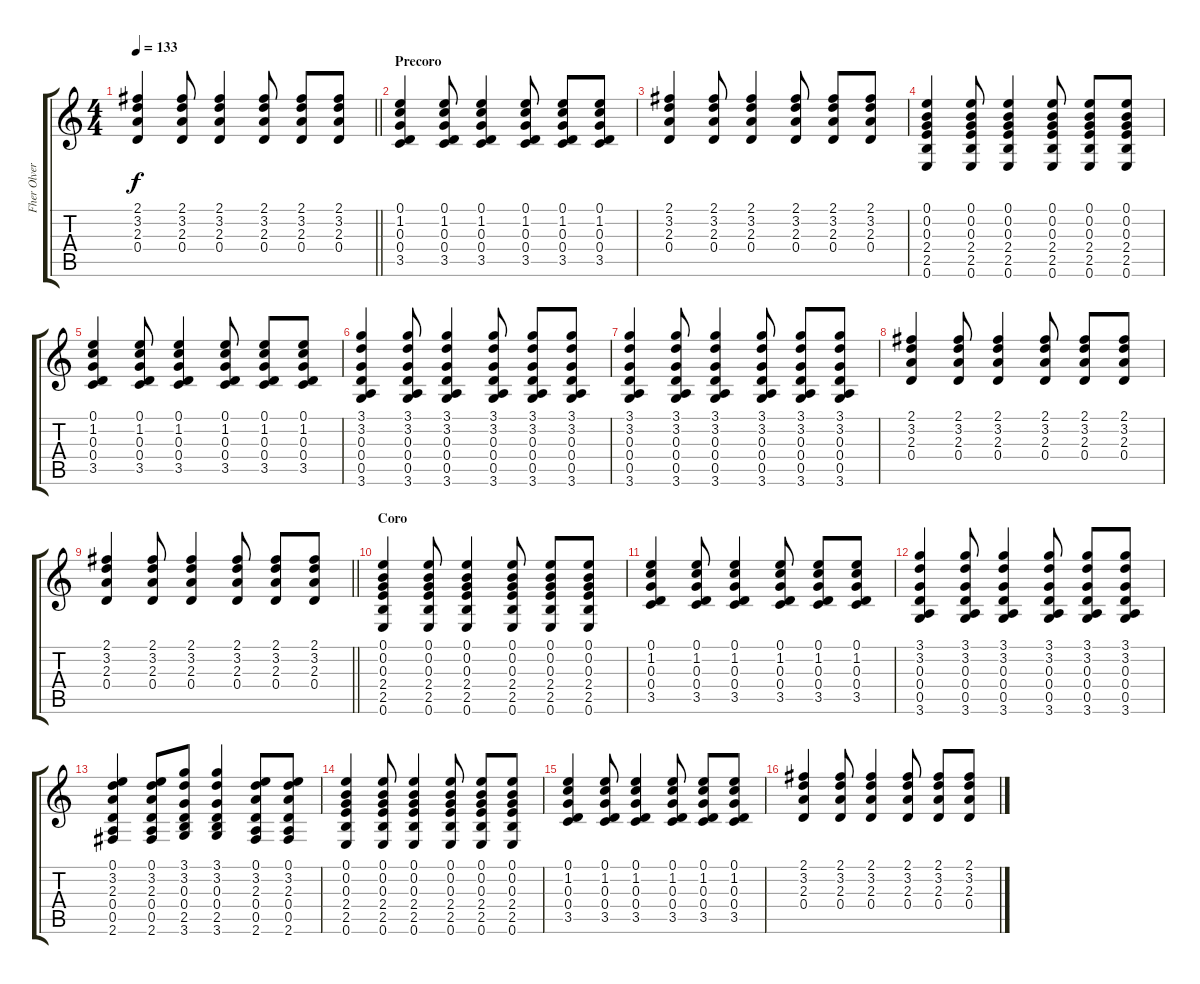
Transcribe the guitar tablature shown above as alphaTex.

\track ("Fher Olvera" "Fher Olver") {instrument acousticguitarnylon}
\staff {score tabs}
\tuning (E4 B3 G3 D3 A2 E2) {hide}
\ts (4 4)
\tempo 133
\clef g2
\barLineRight lightlight
\ks c
(2.1 3.2 2.3 0.4).4{dy f} (2.1 3.2 2.3 0.4).8 (2.1 3.2 2.3 0.4).4 (2.1 3.2 2.3 0.4).8 (2.1 3.2 2.3 0.4).8 (2.1 3.2 2.3 0.4).8 |
\section ("" "Precoro")
(0.1 1.2 0.3 0.4 3.5).4 (0.1 1.2 0.3 0.4 3.5).8 (0.1 1.2 0.3 0.4 3.5).4 (0.1 1.2 0.3 0.4 3.5).8 (0.1 1.2 0.3 0.4 3.5).8 (0.1 1.2 0.3 0.4 3.5).8 |
(2.1 3.2 2.3 0.4).4 (2.1 3.2 2.3 0.4).8 (2.1 3.2 2.3 0.4).4 (2.1 3.2 2.3 0.4).8 (2.1 3.2 2.3 0.4).8 (2.1 3.2 2.3 0.4).8 |
(0.1 0.2 0.3 2.4 2.5 0.6).4 (0.1 0.2 0.3 2.4 2.5 0.6).8 (0.1 0.2 0.3 2.4 2.5 0.6).4 (0.1 0.2 0.3 2.4 2.5 0.6).8 (0.1 0.2 0.3 2.4 2.5 0.6).8 (0.1 0.2 0.3 2.4 2.5 0.6).8 |
(0.1 1.2 0.3 0.4 3.5).4 (0.1 1.2 0.3 0.4 3.5).8 (0.1 1.2 0.3 0.4 3.5).4 (0.1 1.2 0.3 0.4 3.5).8 (0.1 1.2 0.3 0.4 3.5).8 (0.1 1.2 0.3 0.4 3.5).8 |
(3.1 3.2 0.3 0.4 0.5 3.6).4 (3.1 3.2 0.3 0.4 0.5 3.6).8 (3.1 3.2 0.3 0.4 0.5 3.6).4 (3.1 3.2 0.3 0.4 0.5 3.6).8 (3.1 3.2 0.3 0.4 0.5 3.6).8 (3.1 3.2 0.3 0.4 0.5 3.6).8 |
(3.1 3.2 0.3 0.4 0.5 3.6).4 (3.1 3.2 0.3 0.4 0.5 3.6).8 (3.1 3.2 0.3 0.4 0.5 3.6).4 (3.1 3.2 0.3 0.4 0.5 3.6).8 (3.1 3.2 0.3 0.4 0.5 3.6).8 (3.1 3.2 0.3 0.4 0.5 3.6).8 |
(2.1 3.2 2.3 0.4).4 (2.1 3.2 2.3 0.4).8 (2.1 3.2 2.3 0.4).4 (2.1 3.2 2.3 0.4).8 (2.1 3.2 2.3 0.4).8 (2.1 3.2 2.3 0.4).8 |
\barLineRight lightlight
(2.1 3.2 2.3 0.4).4 (2.1 3.2 2.3 0.4).8 (2.1 3.2 2.3 0.4).4 (2.1 3.2 2.3 0.4).8 (2.1 3.2 2.3 0.4).8 (2.1 3.2 2.3 0.4).8 |
\section ("" "Coro")
(0.1 0.2 0.3 2.4 2.5 0.6).4 (0.1 0.2 0.3 2.4 2.5 0.6).8 (0.1 0.2 0.3 2.4 2.5 0.6).4 (0.1 0.2 0.3 2.4 2.5 0.6).8 (0.1 0.2 0.3 2.4 2.5 0.6).8 (0.1 0.2 0.3 2.4 2.5 0.6).8 |
(0.1 1.2 0.3 0.4 3.5).4 (0.1 1.2 0.3 0.4 3.5).8 (0.1 1.2 0.3 0.4 3.5).4 (0.1 1.2 0.3 0.4 3.5).8 (0.1 1.2 0.3 0.4 3.5).8 (0.1 1.2 0.3 0.4 3.5).8 |
(3.1 3.2 0.3 0.4 0.5 3.6).4 (3.1 3.2 0.3 0.4 0.5 3.6).8 (3.1 3.2 0.3 0.4 0.5 3.6).4 (3.1 3.2 0.3 0.4 0.5 3.6).8 (3.1 3.2 0.3 0.4 0.5 3.6).8 (3.1 3.2 0.3 0.4 0.5 3.6).8 |
(0.1 3.2 2.3 0.4 0.5 2.6).4 (0.1 3.2 2.3 0.4 0.5 2.6).8 (3.1 3.2 0.3 0.4 2.5 3.6).8 (3.1 3.2 0.3 0.4 2.5 3.6).4 (0.1 3.2 2.3 0.4 0.5 2.6).8 (0.1 3.2 2.3 0.4 0.5 2.6).8 |
(0.1 0.2 0.3 2.4 2.5 0.6).4 (0.1 0.2 0.3 2.4 2.5 0.6).8 (0.1 0.2 0.3 2.4 2.5 0.6).4 (0.1 0.2 0.3 2.4 2.5 0.6).8 (0.1 0.2 0.3 2.4 2.5 0.6).8 (0.1 0.2 0.3 2.4 2.5 0.6).8 |
(0.1 1.2 0.3 0.4 3.5).4 (0.1 1.2 0.3 0.4 3.5).8 (0.1 1.2 0.3 0.4 3.5).4 (0.1 1.2 0.3 0.4 3.5).8 (0.1 1.2 0.3 0.4 3.5).8 (0.1 1.2 0.3 0.4 3.5).8 |
(2.1 3.2 2.3 0.4).4 (2.1 3.2 2.3 0.4).8 (2.1 3.2 2.3 0.4).4 (2.1 3.2 2.3 0.4).8 (2.1 3.2 2.3 0.4).8 (2.1 3.2 2.3 0.4).8
